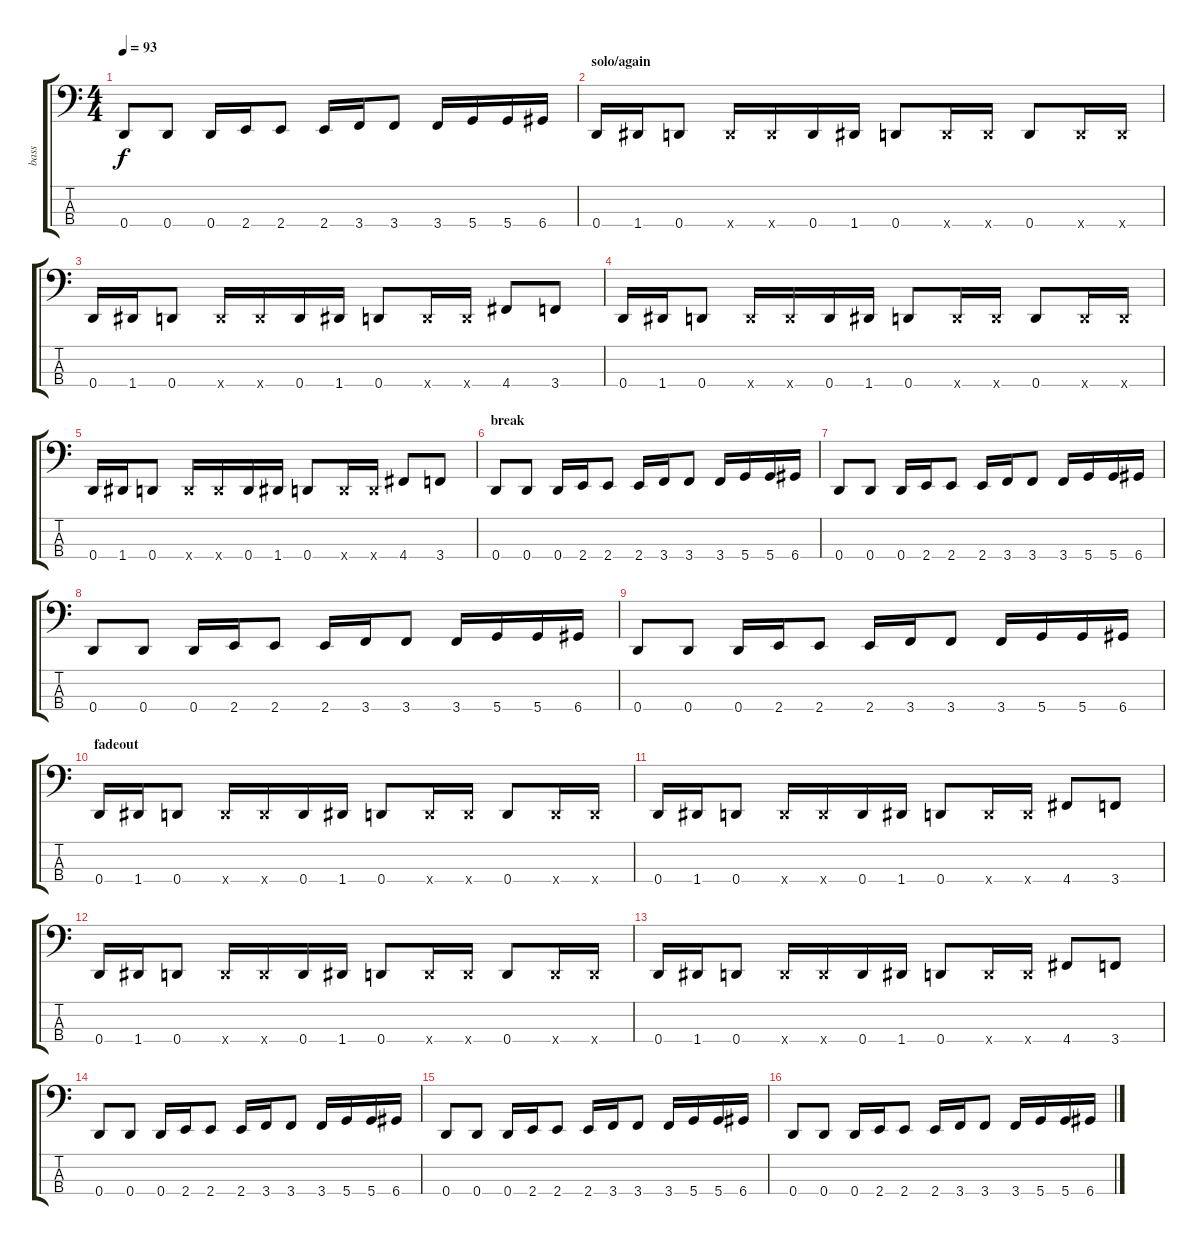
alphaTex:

\track ("bass" "bass") {instrument electricbassfinger}
\staff {score tabs}
\tuning (F2 C2 G1 D1) {hide}
\ts (4 4)
\tempo 93
\clef f4
\ks c
0.4.8{dy f} 0.4.8 0.4.16 2.4.16 2.4.8 2.4.16 3.4.16 3.4.8 3.4.16 5.4.16 5.4.16 6.4.16 |
\section ("" "solo/again")
0.4.16 1.4.16 0.4.8 0.4{x}.16 0.4{x}.16 0.4.16 1.4.16 0.4.8 0.4{x}.16 0.4{x}.16 0.4.8 0.4{x}.16 0.4{x}.16 |
0.4.16 1.4.16 0.4.8 0.4{x}.16 0.4{x}.16 0.4.16 1.4.16 0.4.8 0.4{x}.16 0.4{x}.16 4.4.8 3.4.8 |
0.4.16 1.4.16 0.4.8 0.4{x}.16 0.4{x}.16 0.4.16 1.4.16 0.4.8 0.4{x}.16 0.4{x}.16 0.4.8 0.4{x}.16 0.4{x}.16 |
0.4.16 1.4.16 0.4.8 0.4{x}.16 0.4{x}.16 0.4.16 1.4.16 0.4.8 0.4{x}.16 0.4{x}.16 4.4.8 3.4.8 |
\section ("" "break")
0.4.8 0.4.8 0.4.16 2.4.16 2.4.8 2.4.16 3.4.16 3.4.8 3.4.16 5.4.16 5.4.16 6.4.16 |
0.4.8 0.4.8 0.4.16 2.4.16 2.4.8 2.4.16 3.4.16 3.4.8 3.4.16 5.4.16 5.4.16 6.4.16 |
0.4.8 0.4.8 0.4.16 2.4.16 2.4.8 2.4.16 3.4.16 3.4.8 3.4.16 5.4.16 5.4.16 6.4.16 |
0.4.8 0.4.8 0.4.16 2.4.16 2.4.8 2.4.16 3.4.16 3.4.8 3.4.16 5.4.16 5.4.16 6.4.16 |
\section ("" "fadeout")
0.4.16 1.4.16 0.4.8 0.4{x}.16 0.4{x}.16 0.4.16 1.4.16 0.4.8 0.4{x}.16 0.4{x}.16 0.4.8 0.4{x}.16 0.4{x}.16 |
0.4.16 1.4.16 0.4.8 0.4{x}.16 0.4{x}.16 0.4.16 1.4.16 0.4.8 0.4{x}.16 0.4{x}.16 4.4.8 3.4.8 |
0.4.16 1.4.16 0.4.8 0.4{x}.16 0.4{x}.16 0.4.16 1.4.16 0.4.8 0.4{x}.16 0.4{x}.16 0.4.8 0.4{x}.16 0.4{x}.16 |
0.4.16 1.4.16 0.4.8 0.4{x}.16 0.4{x}.16 0.4.16 1.4.16 0.4.8 0.4{x}.16 0.4{x}.16 4.4.8 3.4.8 |
0.4.8 0.4.8 0.4.16 2.4.16 2.4.8 2.4.16 3.4.16 3.4.8 3.4.16 5.4.16 5.4.16 6.4.16 |
0.4.8 0.4.8 0.4.16 2.4.16 2.4.8 2.4.16 3.4.16 3.4.8 3.4.16 5.4.16 5.4.16 6.4.16 |
0.4.8 0.4.8 0.4.16 2.4.16 2.4.8 2.4.16 3.4.16 3.4.8 3.4.16 5.4.16 5.4.16 6.4.16
